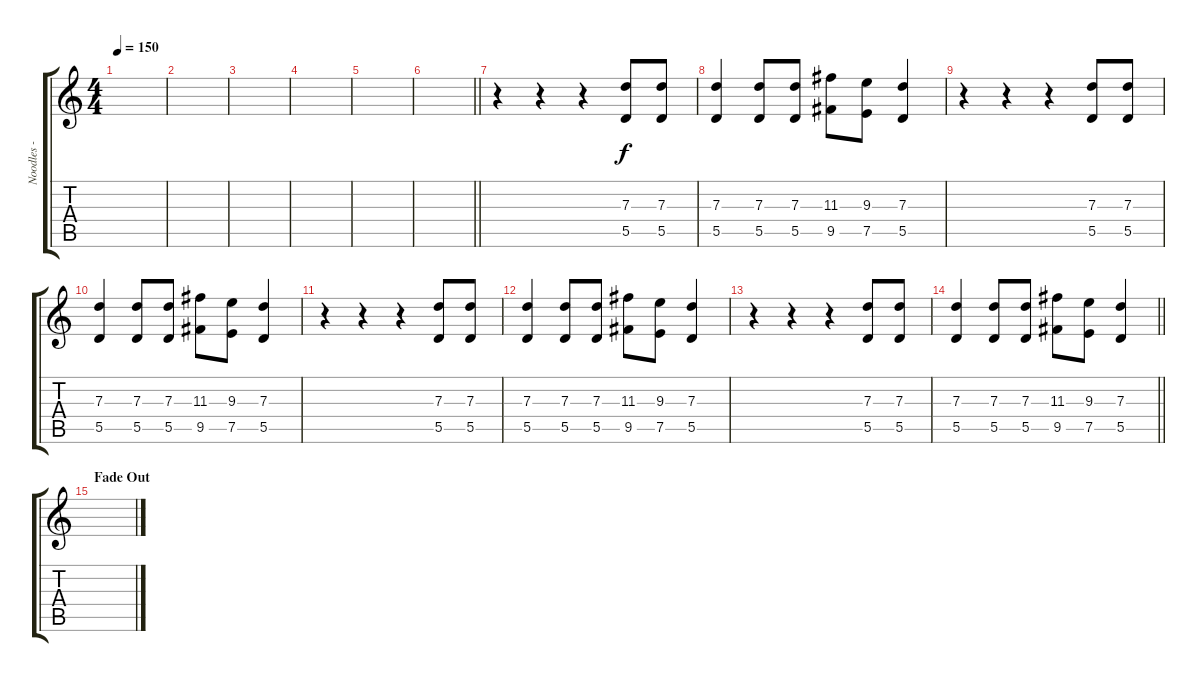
\track ("Noodles - Guitar" "Noodles - ") {instrument overdrivenguitar}
\staff {score tabs}
\tuning (E4 B3 G3 D3 A2 E2) {hide}
\ts (4 4)
\tempo 150
\clef g2
\ks c
|
|
|
|
|
\barLineRight lightlight
|
r.4{volume 12} r.4 r.4 (7.3 5.5).8 (7.3 5.5).8 |
(7.3 5.5).4 (7.3 5.5).8 (7.3 5.5).8 (11.3 9.5).8 (9.3 7.5).8 (7.3 5.5).4 |
r.4 r.4 r.4 (7.3 5.5).8 (7.3 5.5).8 |
(7.3 5.5).4 (7.3 5.5).8 (7.3 5.5).8 (11.3 9.5).8 (9.3 7.5).8 (7.3 5.5).4 |
r.4 r.4 r.4 (7.3 5.5).8 (7.3 5.5).8 |
(7.3 5.5).4 (7.3 5.5).8 (7.3 5.5).8 (11.3 9.5).8 (9.3 7.5).8 (7.3 5.5).4 |
r.4 r.4 r.4 (7.3 5.5).8 (7.3 5.5).8 |
\barLineRight lightlight
(7.3 5.5).4 (7.3 5.5).8 (7.3 5.5).8 (11.3 9.5).8 (9.3 7.5).8 (7.3 5.5).4 |
\section ("" "Fade Out")
